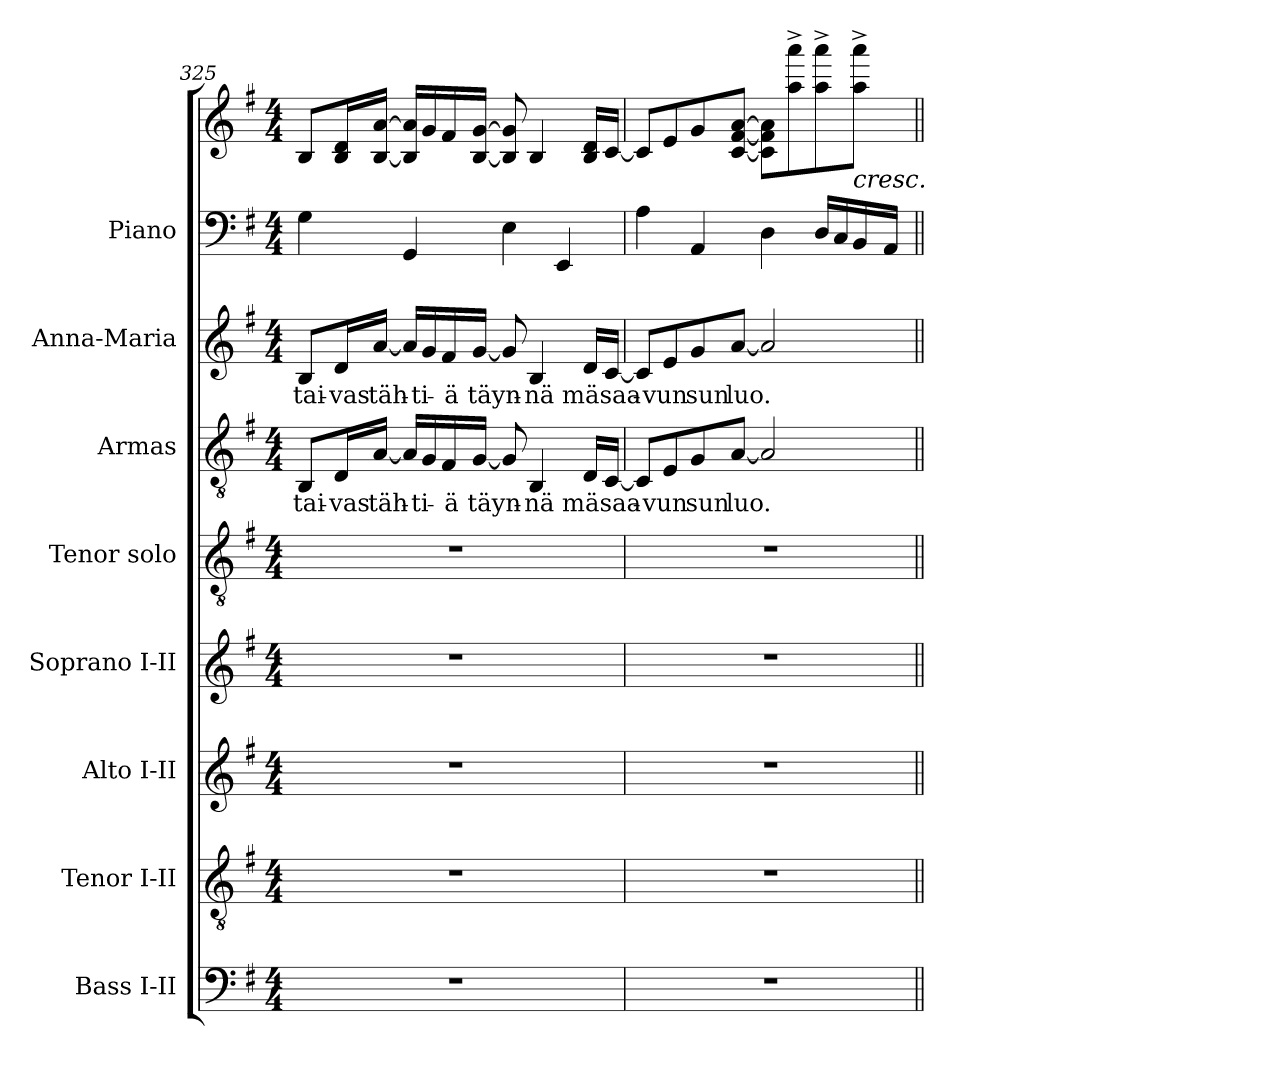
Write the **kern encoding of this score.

**kern	**kern	**kern	**kern	**kern	**kern	**text	**kern	**text	**kern	**kern	**dynam
*part8	*part7	*part6	*part5	*part4	*part3	*part3	*part2	*part2	*part1	*part1	*part1
*staff9	*staff8	*staff7	*staff6	*staff5	*staff4	*staff4	*staff3	*staff3	*staff2	*staff1	*staff1/2
*I"Bass I-II	*I"Tenor I-II	*I"Alto I-II	*I"Soprano I-II	*I"Tenor solo	*I"Armas	*	*I"Anna-Maria	*	*I"Piano	*	*
*I'B.	*I'T.	*I'A.	*I'S.	*I'T. Solo	*I'Armas	*	*I'A-M	*	*I'Pno.	*	*
*clefF4	*clefGv2	*clefG2	*clefG2	*clefGv2	*clefGv2	*	*clefG2	*	*clefF4	*clefG2	*
*	*ITrd7c12	*	*	*ITrd7c12	*ITrd7c12	*	*	*	*	*	*
*k[f#]	*k[f#]	*k[f#]	*k[f#]	*k[f#]	*k[f#]	*	*k[f#]	*	*k[f#]	*k[f#]	*
*G:	*G:	*G:	*G:	*G:	*G:	*	*G:	*	*G:	*G:	*
*M4/4	*M4/4	*M4/4	*M4/4	*M4/4	*M4/4	*	*M4/4	*	*M4/4	*M4/4	*
=325	=325	=325	=325	=325	=325	=325	=325	=325	=325	=325	=325
!	!	!	!	!	!	!LO:LY:b:color=#000000	!	!	!	!	!
!	!	!	!	!	!	!	!	!LO:LY:b:color=#000000	!	!	!
1r	1r	1r	1r	1r	8BBBi/L	tai-	8Bi/L	tai-	4Gi\	8Bi/L	.
!	!	!	!	!	!	!LO:LY:b:color=#000000	!	!	!	!	!
!	!	!	!	!	!	!	!	!LO:LY:b:color=#000000	!	!	!
.	.	.	.	.	16DDi/L	-vas	16di/L	-vas	.	16Bi/ 16diL	.
!	!	!	!	!	!	!LO:LY:b:color=#000000	!	!	!	!	!
!	!	!	!	!	!	!	!	!LO:LY:b:color=#000000	!	!	!
.	.	.	.	.	[<16AAi/JJ	täh-	[<16ai/JJ	täh-	.	[<16Bi/ [>16aiJJ	.
.	.	.	.	.	16AAi/LL]	.	16ai/LL]	.	4GGi/	16Bi/] 16ai]LL	.
!	!	!	!	!	!	!LO:LY:b:color=#000000	!	!	!	!	!
!	!	!	!	!	!	!	!	!LO:LY:b:color=#000000	!	!	!
.	.	.	.	.	16GGi/	-ti-	16gi/	-ti-	.	16gi/	.
!	!	!	!	!	!	!LO:LY:b:color=#000000	!	!	!	!	!
!	!	!	!	!	!	!	!	!LO:LY:b:color=#000000	!	!	!
.	.	.	.	.	16FF#i/	-ä	16f#i/	-ä	.	16f#i/	.
!	!	!	!	!	!	!LO:LY:b:color=#000000	!	!	!	!	!
!	!	!	!	!	!	!	!	!LO:LY:b:color=#000000	!	!	!
.	.	.	.	.	[<16GGi/JJ	täyn-	[<16gi/JJ	täyn-	.	[<16Bi/ [>16giJJ	.
.	.	.	.	.	8GGi/]	.	8gi/]	.	4Ei\	8Bi/] 8gi]	.
!	!	!	!	!	!	!LO:LY:b:color=#000000	!	!	!	!	!
!	!	!	!	!	!	!	!	!LO:LY:b:color=#000000	!	!	!
.	.	.	.	.	4BBBi/	-nä	4Bi/	-nä	.	4Bi/	.
.	.	.	.	.	.	.	.	.	4EEi/	.	.
!	!	!	!	!	!	!LO:LY:b:color=#000000	!	!	!	!	!
!	!	!	!	!	!	!	!	!LO:LY:b:color=#000000	!	!	!
.	.	.	.	.	16DDi/LL	mä	16di/LL	mä	.	16Bi/ 16diLL	.
!	!	!	!	!	!	!LO:LY:b:color=#000000	!	!	!	!	!
!	!	!	!	!	!	!	!	!LO:LY:b:color=#000000	!	!	!
.	.	.	.	.	[<16CCi/JJ	saa-	[<16ci/JJ	saa-	.	[<16ci/JJ	.
=326	=326	=326	=326	=326	=326	=326	=326	=326	=326	=326	=326
1r	1r	1r	1r	1r	8CCi/L]	.	8ci/L]	.	4Ai\	8ci/L]	.
!	!	!	!	!	!	!LO:LY:b:color=#000000	!	!	!	!	!
!	!	!	!	!	!	!	!	!LO:LY:b:color=#000000	!	!	!
.	.	.	.	.	8EEi/	-vun	8ei/	-vun	.	8ei/	.
!	!	!	!	!	!	!LO:LY:b:color=#000000	!	!	!	!	!
!	!	!	!	!	!	!	!	!LO:LY:b:color=#000000	!	!	!
.	.	.	.	.	8GGi/	sun	8gi/	sun	4AAi/	8gi/	[
!	!	!	!	!	!	!LO:LY:b:color=#000000	!	!	!	!	!
!	!	!	!	!	!	!	!	!LO:LY:b:color=#000000	!	!	!
.	.	.	.	.	[<8AAi/J	luo.	[<8ai/J	luo.	.	[<8ci/ [<8f#i [>8aiJ	.
.	.	.	.	.	2AAi/]	.	2ai/]	.	4Di\	8ci\] 8f#i] 8ai]L	.
.	.	.	.	.	.	.	.	.	.	8aai\^ 8aaai^	.
.	.	.	.	.	.	.	.	.	16Di/LL	8aai\^ 8aaai^	.
.	.	.	.	.	.	.	.	.	16Ci/	.	.
!	!	!	!	!	!	!	!	!	!	!	!LO:HP:b
.	.	.	.	.	.	.	.	.	16BBi/	8aai\^ 8aaai^J	<
.	.	.	.	.	.	.	.	.	16AAi/JJ	.	.
=||	=||	=||	=||	=||	=||	=||	=||	=||	=||	=||	=||
*-	*-	*-	*-	*-	*-	*-	*-	*-	*-	*-	*-
